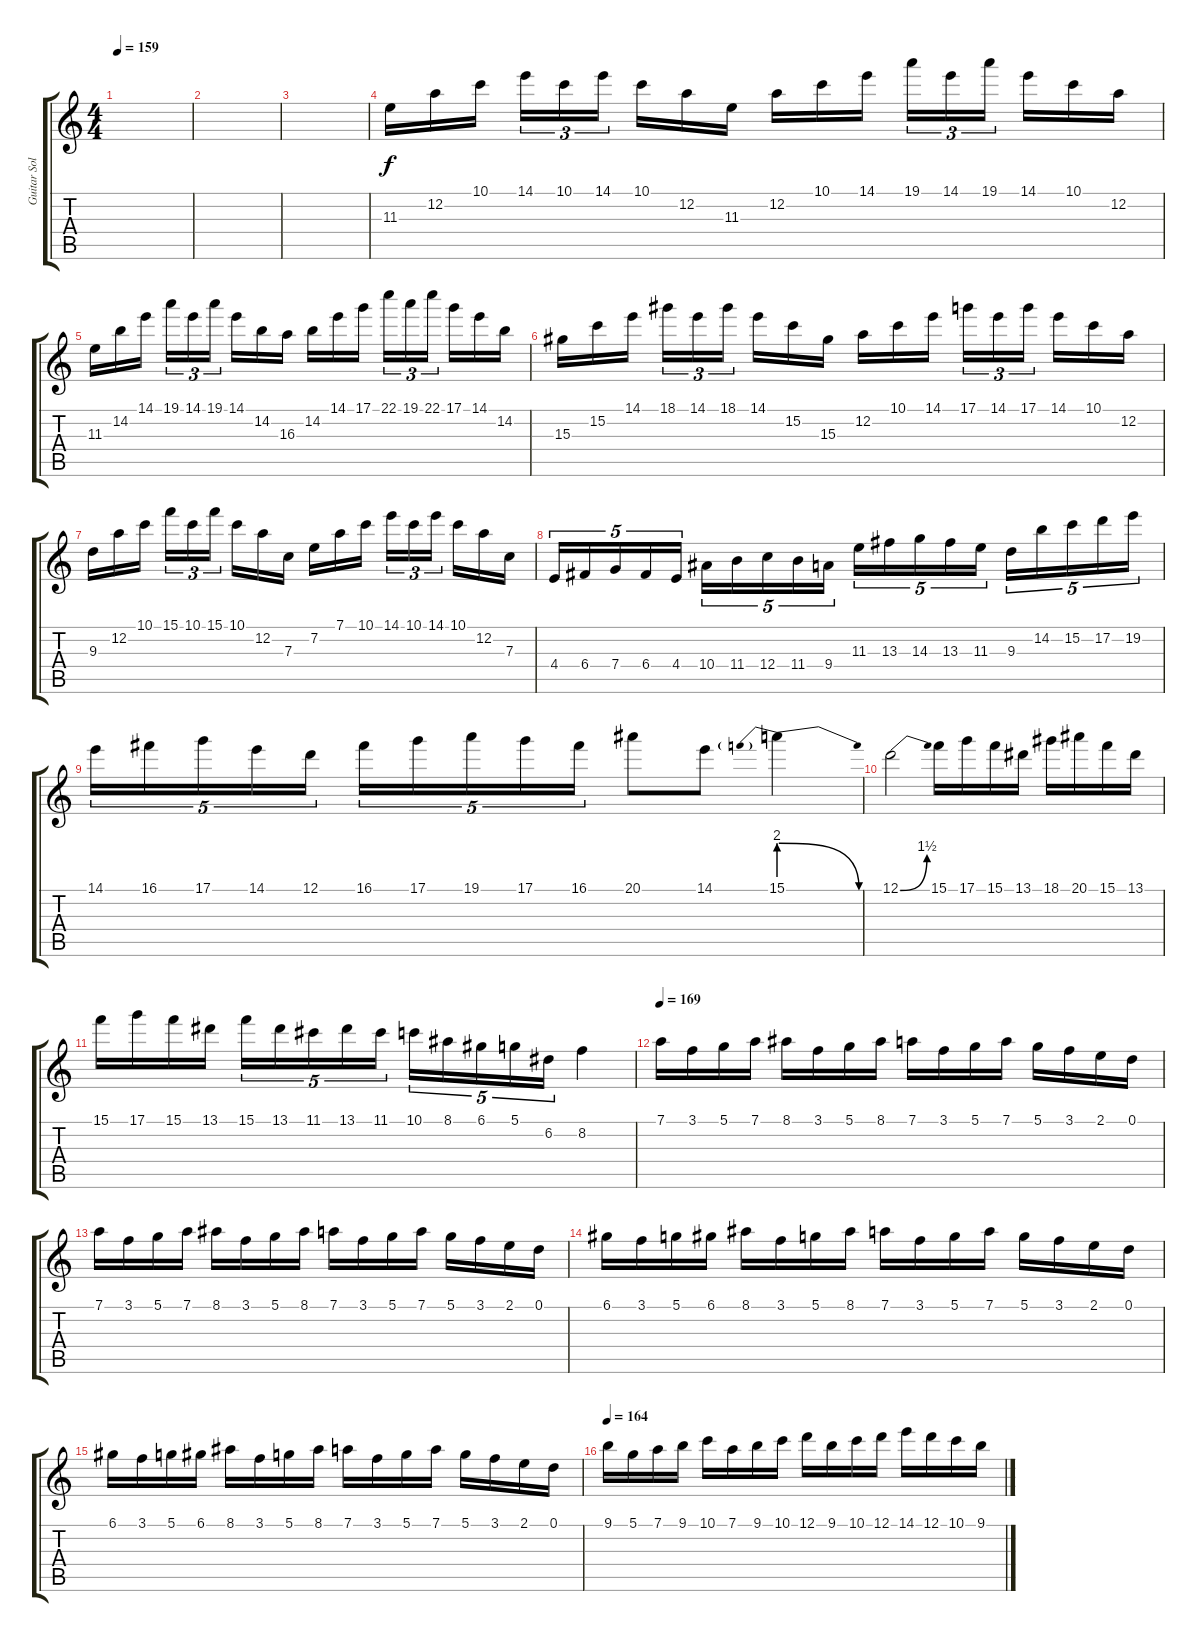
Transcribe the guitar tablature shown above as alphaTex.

\track ("Guitar Solo" "Guitar Sol") {instrument overdrivenguitar}
\staff {score tabs}
\tuning (D4 A3 F3 C3 G2 C2) {hide}
\ts (4 4)
\tempo 159
\clef g2
\ks c
|
|
|
11.3.16{volume 12 balance 1} 12.2.16 10.1.16 14.1.16{tu (3 2)} 10.1.16{tu (3 2)} 14.1.16{tu (3 2)} 10.1.16 12.2.16 11.3.16 12.2.16 10.1.16 14.1.16 19.1.16{tu (3 2)} 14.1.16{tu (3 2)} 19.1.16{tu (3 2)} 14.1.16 10.1.16 12.2.16 |
11.3.16 14.2.16 14.1.16 19.1.16{tu (3 2)} 14.1.16{tu (3 2)} 19.1.16{tu (3 2)} 14.1.16 14.2.16 16.3.16 14.2.16 14.1.16 17.1.16 22.1.16{tu (3 2)} 19.1.16{tu (3 2)} 22.1.16{tu (3 2)} 17.1.16 14.1.16 14.2.16 |
15.3.16 15.2.16 14.1.16 18.1.16{tu (3 2)} 14.1.16{tu (3 2)} 18.1.16{tu (3 2)} 14.1.16 15.2.16 15.3.16 12.2.16 10.1.16 14.1.16 17.1.16{tu (3 2)} 14.1.16{tu (3 2)} 17.1.16{tu (3 2)} 14.1.16 10.1.16 12.2.16 |
9.3.16 12.2.16 10.1.16 15.1.16{tu (3 2)} 10.1.16{tu (3 2)} 15.1.16{tu (3 2)} 10.1.16 12.2.16 7.3.16 7.2.16 7.1.16 10.1.16 14.1.16{tu (3 2)} 10.1.16{tu (3 2)} 14.1.16{tu (3 2)} 10.1.16 12.2.16 7.3.16 |
4.4.16{tu (5 4)} 6.4.16{tu (5 4)} 7.4.16{tu (5 4)} 6.4.16{tu (5 4)} 4.4.16{tu (5 4)} 10.4.16{tu (5 4)} 11.4.16{tu (5 4)} 12.4.16{tu (5 4)} 11.4.16{tu (5 4)} 9.4.16{tu (5 4)} 11.3.16{tu (5 4)} 13.3.16{tu (5 4)} 14.3.16{tu (5 4)} 13.3.16{tu (5 4)} 11.3.16{tu (5 4)} 9.3.16{tu (5 4)} 14.2.16{tu (5 4)} 15.2.16{tu (5 4)} 17.2.16{tu (5 4)} 19.2.16{tu (5 4)} |
14.1.16{tu (5 4)} 16.1.16{tu (5 4)} 17.1.16{tu (5 4)} 14.1.16{tu (5 4)} 12.1.16{tu (5 4)} 16.1.16{tu (5 4)} 17.1.16{tu (5 4)} 19.1.16{tu (5 4)} 17.1.16{tu (5 4)} 16.1.16{tu (5 4)} 20.1.8 14.1.8 15.1{be (prebendrelease 0 8 60 0)}.4 |
12.1{be (bend 0 0 60 6)}.2 15.1.16 17.1.16 15.1.16 13.1.16 18.1.16 20.1.16 15.1.16 13.1.16 |
15.1.16 17.1.16 15.1.16 13.1.16 15.1.16{tu (5 4)} 13.1.16{tu (5 4)} 11.1.16{tu (5 4)} 13.1.16{tu (5 4)} 11.1.16{tu (5 4)} 10.1.16{tu (5 4)} 8.1.16{tu (5 4)} 6.1.16{tu (5 4)} 5.1.16{tu (5 4)} 6.2.16{tu (5 4)} 8.2.4 |
\tempo 169
7.1.16 3.1.16 5.1.16 7.1.16 8.1.16 3.1.16 5.1.16 8.1.16 7.1.16 3.1.16 5.1.16 7.1.16 5.1.16 3.1.16 2.1.16 0.1.16 |
7.1.16 3.1.16 5.1.16 7.1.16 8.1.16 3.1.16 5.1.16 8.1.16 7.1.16 3.1.16 5.1.16 7.1.16 5.1.16 3.1.16 2.1.16 0.1.16 |
6.1.16 3.1.16 5.1.16 6.1.16 8.1.16 3.1.16 5.1.16 8.1.16 7.1.16 3.1.16 5.1.16 7.1.16 5.1.16 3.1.16 2.1.16 0.1.16 |
6.1.16 3.1.16 5.1.16 6.1.16 8.1.16 3.1.16 5.1.16 8.1.16 7.1.16 3.1.16 5.1.16 7.1.16 5.1.16 3.1.16 2.1.16 0.1.16 |
\tempo 164
9.1.16 5.1.16 7.1.16 9.1.16 10.1.16 7.1.16 9.1.16 10.1.16 12.1.16 9.1.16 10.1.16 12.1.16 14.1.16 12.1.16 10.1.16 9.1.16
